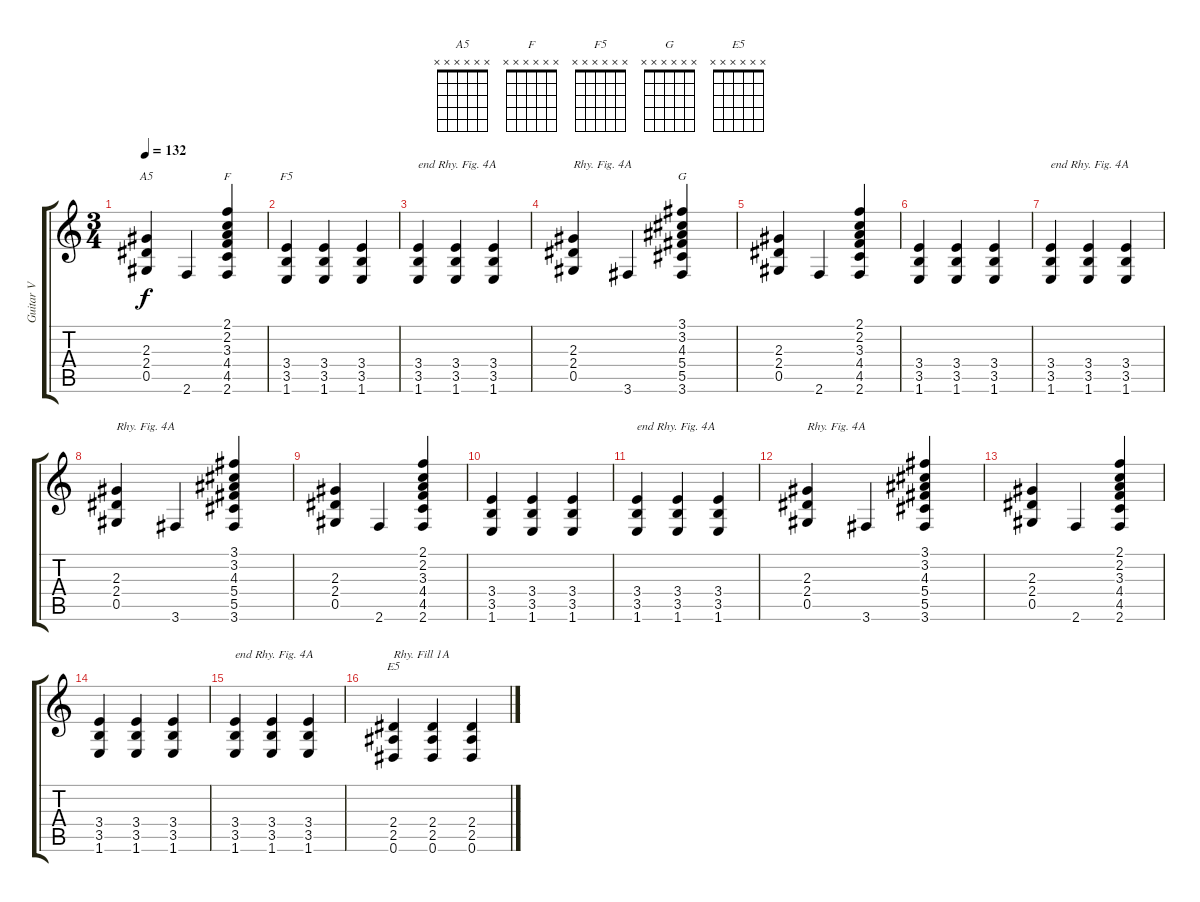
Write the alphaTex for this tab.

\track ("Guitar V" "Guitar V") {instrument distortionguitar}
\staff {score tabs}
\tuning (Eb4 Bb3 Gb3 Db3 Ab2 Eb2) {hide}
\chord ("A5" x x x x x x) {firstfret 0}
\chord ("F" x x x x x x) {firstfret 0}
\chord ("F5" x x x x x x) {firstfret 0}
\chord ("G" x x x x x x) {firstfret 0}
\chord ("E5" x x x x x x) {firstfret 0}
\ts (3 4)
\tempo 132
\clef g2
\ks c
(2.3 2.4 0.5).4{ch "A5" dy f} 2.6.4 (2.1 2.2 3.3 4.4 4.5 2.6).4{ch "F"} |
(3.4 3.5 1.6).4{ch "F5"} (3.4 3.5 1.6).4 (3.4 3.5 1.6).4 |
(3.4 3.5 1.6).4{txt "end Rhy. Fig. 4A"} (3.4 3.5 1.6).4 (3.4 3.5 1.6).4 |
(2.3 2.4 0.5).4{txt "Rhy. Fig. 4A"} 3.6.4 (3.1 3.2 4.3 5.4 5.5 3.6).4{ch "G"} |
(2.3 2.4 0.5).4 2.6.4 (2.1 2.2 3.3 4.4 4.5 2.6).4 |
(3.4 3.5 1.6).4 (3.4 3.5 1.6).4 (3.4 3.5 1.6).4 |
(3.4 3.5 1.6).4{txt "end Rhy. Fig. 4A"} (3.4 3.5 1.6).4 (3.4 3.5 1.6).4 |
(2.3 2.4 0.5).4{txt "Rhy. Fig. 4A"} 3.6.4 (3.1 3.2 4.3 5.4 5.5 3.6).4 |
(2.3 2.4 0.5).4 2.6.4 (2.1 2.2 3.3 4.4 4.5 2.6).4 |
(3.4 3.5 1.6).4 (3.4 3.5 1.6).4 (3.4 3.5 1.6).4 |
(3.4 3.5 1.6).4{txt "end Rhy. Fig. 4A"} (3.4 3.5 1.6).4 (3.4 3.5 1.6).4 |
(2.3 2.4 0.5).4{txt "Rhy. Fig. 4A"} 3.6.4 (3.1 3.2 4.3 5.4 5.5 3.6).4 |
(2.3 2.4 0.5).4 2.6.4 (2.1 2.2 3.3 4.4 4.5 2.6).4 |
(3.4 3.5 1.6).4 (3.4 3.5 1.6).4 (3.4 3.5 1.6).4 |
(3.4 3.5 1.6).4{txt "end Rhy. Fig. 4A"} (3.4 3.5 1.6).4 (3.4 3.5 1.6).4 |
(2.4 2.5 0.6).4{ch "E5" txt "Rhy. Fill 1A"} (2.4 2.5 0.6).4 (2.4 2.5 0.6).4
